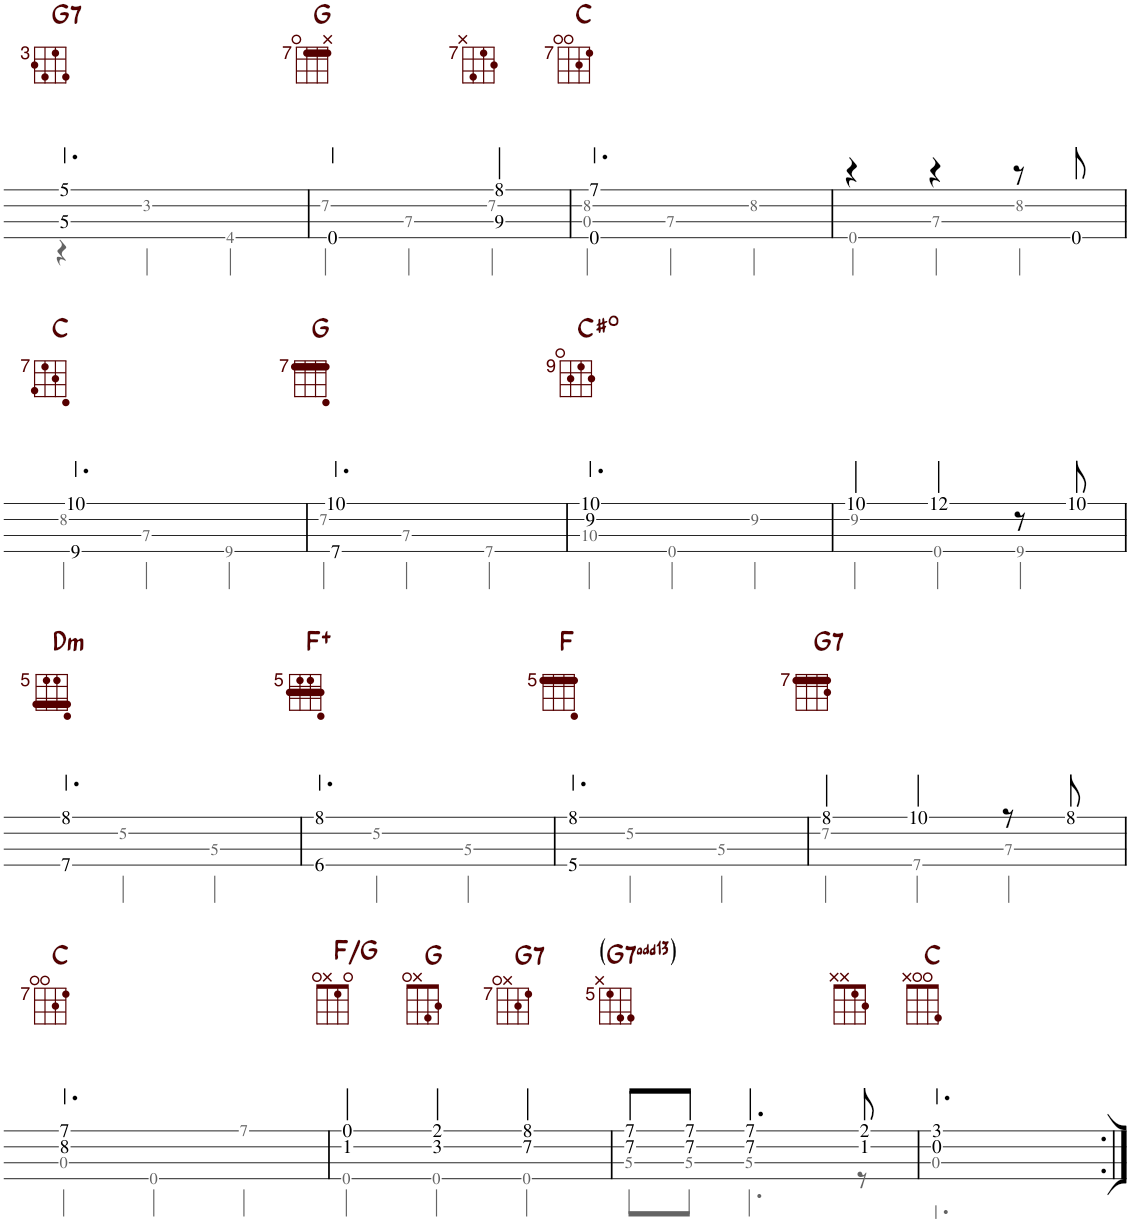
**kern	**harte
*part1	*part1
*staff1	*
*I"Ukulélé [Tablature]	*
!!LO:PB:g=z
*k[]	*
*M3/4	*
=17	=17
*^	*
!	!	!LO:H:kt=7
2.f/ 2.dd/	4r	G:7
.	4g!i\	.
.	4b!i\	.
=18	=18	=18
2g/	4b!i\	G:maj
.	4g!i\	.
4a/ 4ff/	4b!i\	.
=19	=19	=19
2.g/ 2.ee/	4c!i\ 4cc!i\	C:maj
.	4g!i\	.
.	4cc!i\	.
=20	=20	=20
4r	4g!i\	.
4r	4g!i\	.
8r	4cc!i\	.
8g/	.	.
!!LO:LB:g=z	!!
=21	=21	=21
2.ee/ 2.gg/	4cc!i\	C:maj
.	4g!i\	.
.	4ee!i\	.
=22	=22	=22
2.dd/ 2.gg/	4b!i\	G:maj
.	4g!i\	.
.	4dd!i\	.
=23	=23	=23
2.cc#X/ 2.gg/	4b-X!i\	C#:dim
.	4g!i\	.
.	4cc#!i\	.
=24	=24	=24
4gg/	4cc#X!i\	.
4aa/	4g!i\	.
8r	4ee!i\	.
8gg/	.	.
!!LO:LB:g=z	!!
=25	=25	=25
!	!	!LO:H:kt=m
2.dd/ 2.ff/	4ryy	D:min
.	4a!i\	.
.	4f!i\	.
=26	=26	=26
2.cc#X/ 2.ff/	4ryy	F:aug
.	4a!i\	.
.	4f!i\	.
=27	=27	=27
2.ccn/ 2.ff/	4ryy	F:maj
.	4a!i\	.
.	4f!i\	.
=28	=28	=28
!	!	!LO:H:kt=7
4ff/	4b!i\	G:7
4gg/	4dd!i\	.
8r	4g!i\	.
8ff/	.	.
!!LO:LB:g=z	!!
=29	=29	=29
2.cc/ 2.ee/	4c!i\	C:maj
.	4g!i\	.
.	4ee!i\	.
=30	=30	=30
4f/ 4a/	4g!i\	F:maj/2
4g/ 4b/	4g!i\	G:maj
!	!	!LO:H:kt=7
4b/ 4ff/	4g!i\	G:7
=31	=31	=31
!	!	!LO:H:kt=7
8b/ 8ee/L	8f!i\L	G:7(13)
8b/ 8ee/J	8f!i\J	.
4.b/ 4.ee/	4.f!i\	.
8f/ 8b/	8r	.
=32	=32	=32
2.e/ 2.cc/	2.c!i\	C:maj
*v	*v	*
=:|!	=:|!
*-	*-
